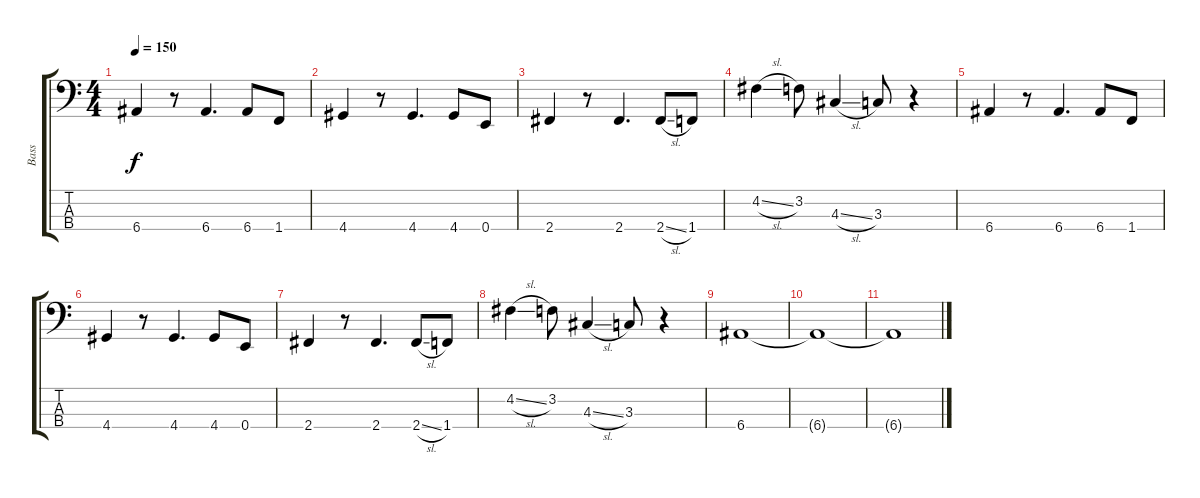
\track ("Bass" "Bass") {instrument electricbasspick}
\staff {score tabs}
\tuning (G2 D2 A1 E1) {hide}
\ts (4 4)
\tempo 150
\clef f4
\ks c
6.4.4{dy f} r.8 6.4.4{d} 6.4.8 1.4.8 |
4.4.4 r.8 4.4.4{d} 4.4.8 0.4.8 |
2.4.4 r.8 2.4.4{d} 2.4{sl}.8 1.4.8 |
4.2{sl}.4 3.2.8 4.3{sl}.4 3.3.8 r.4 |
6.4.4 r.8 6.4.4{d} 6.4.8 1.4.8 |
4.4.4 r.8 4.4.4{d} 4.4.8 0.4.8 |
2.4.4 r.8 2.4.4{d} 2.4{sl}.8 1.4.8 |
4.2{sl}.4 3.2.8 4.3{sl}.4 3.3.8 r.4 |
6.4.1 |
6.4{t}.1 |
6.4{t}.1
